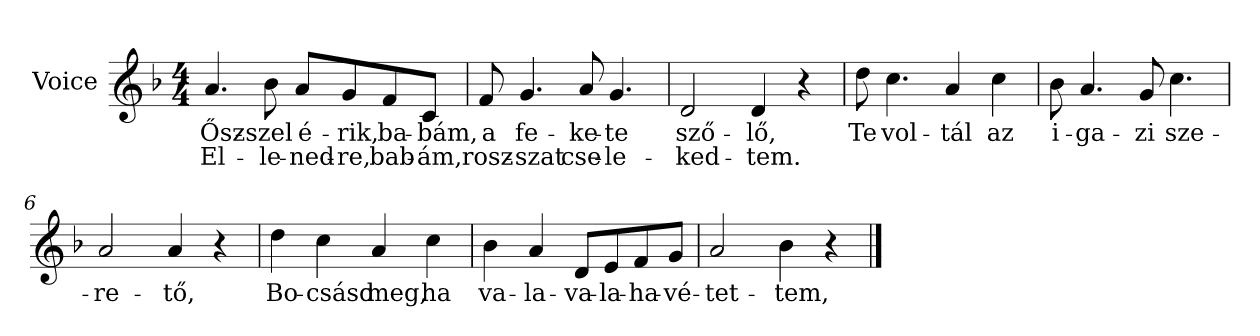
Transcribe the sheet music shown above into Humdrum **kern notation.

**kern	**text	**text
*part1	*part1	*part1
*staff1	*staff1	*staff1
*I"Voice	*	*
*clefG2	*	*
*k[b-]	*	*
*F:	*	*
*M4/4	*	*
=1	=1	=1
4.a/	Ősz-	El-
8b-\	-szel	-le-
8a/L	é-	-ned-
8g/	rik,	-re,
8f/	ba-	bab-
8c/J	-bám,	-ám,
=2	=2	=2
8f/	a	rosz-
4.g/	fe-	-szat
8a/	-ke-	cse-
4.g/	-te	-le-
=3	=3	=3
2d/	sző-	-ked-
4d/	-lő,	-tem.
4r	.	.
=4	=4	=4
8dd\	Te	.
4.cc\	vol-	.
4a/	-tál	.
4cc\	az	.
!!LO:LB:g=z
=5	=5	=5
8b-\	i-	.
4.a/	-ga-	.
8g/	-zi	.
4.cc\	sze-	.
=6	=6	=6
2a/	-re-	.
4a/	-tő,	.
4r	.	.
=7	=7	=7
4dd\	Bo-	.
4cc\	-csásd	.
4a/	meg,	.
4cc\	ha	.
=8	=8	=8
4b-\	va-	.
4a/	-la-	.
8d/L	-va-	.
8e/	-la-	.
8f/	-ha-	.
8g/J	-vé-	.
=9	=9	=9
2a/	-tet-	.
4b-\	-tem,-	.
4r	.	.
==	==	==
*-	*-	*-
